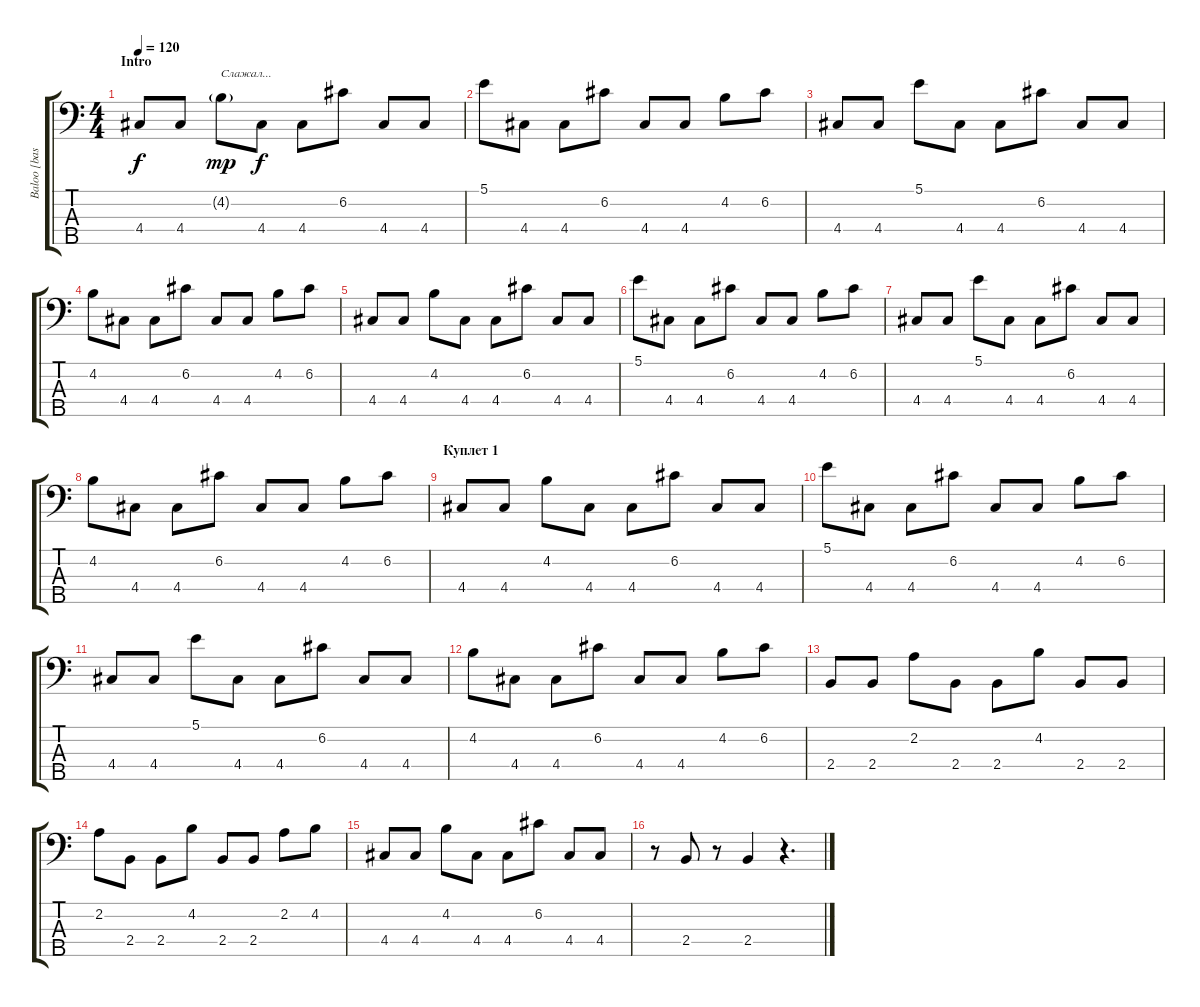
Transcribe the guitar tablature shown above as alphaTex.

\track ("Baloo [bass]" "Baloo [bas") {instrument electricbassfinger}
\staff {score tabs}
\tuning (B2 G2 D2 A1 E1) {hide}
\ts (4 4)
\section ("" "Intro")
\tempo 120
\clef f4
\ks c
4.4.8{dy f instrument electricbassfinger} 4.4.8 4.2{g}.8{txt "Слажал..." dy mp} 4.4.8{dy f} 4.4.8 6.2.8 4.4.8 4.4.8 |
5.1.8 4.4.8 4.4.8 6.2.8 4.4.8 4.4.8 4.2.8 6.2.8 |
4.4.8 4.4.8 5.1.8 4.4.8 4.4.8 6.2.8 4.4.8 4.4.8 |
4.2.8 4.4.8 4.4.8 6.2.8 4.4.8 4.4.8 4.2.8 6.2.8 |
4.4.8 4.4.8 4.2.8 4.4.8 4.4.8 6.2.8 4.4.8 4.4.8 |
5.1.8 4.4.8 4.4.8 6.2.8 4.4.8 4.4.8 4.2.8 6.2.8 |
4.4.8 4.4.8 5.1.8 4.4.8 4.4.8 6.2.8 4.4.8 4.4.8 |
4.2.8 4.4.8 4.4.8 6.2.8 4.4.8 4.4.8 4.2.8 6.2.8 |
\section ("" "Куплет 1")
4.4.8 4.4.8 4.2.8 4.4.8 4.4.8 6.2.8 4.4.8 4.4.8 |
5.1.8 4.4.8 4.4.8 6.2.8 4.4.8 4.4.8 4.2.8 6.2.8 |
4.4.8 4.4.8 5.1.8 4.4.8 4.4.8 6.2.8 4.4.8 4.4.8 |
4.2.8 4.4.8 4.4.8 6.2.8 4.4.8 4.4.8 4.2.8 6.2.8 |
2.4.8 2.4.8 2.2.8 2.4.8 2.4.8 4.2.8 2.4.8 2.4.8 |
2.2.8 2.4.8 2.4.8 4.2.8 2.4.8 2.4.8 2.2.8 4.2.8 |
4.4.8 4.4.8 4.2.8 4.4.8 4.4.8 6.2.8 4.4.8 4.4.8 |
r.8 2.4.8 r.8 2.4.4 r.4{d}
